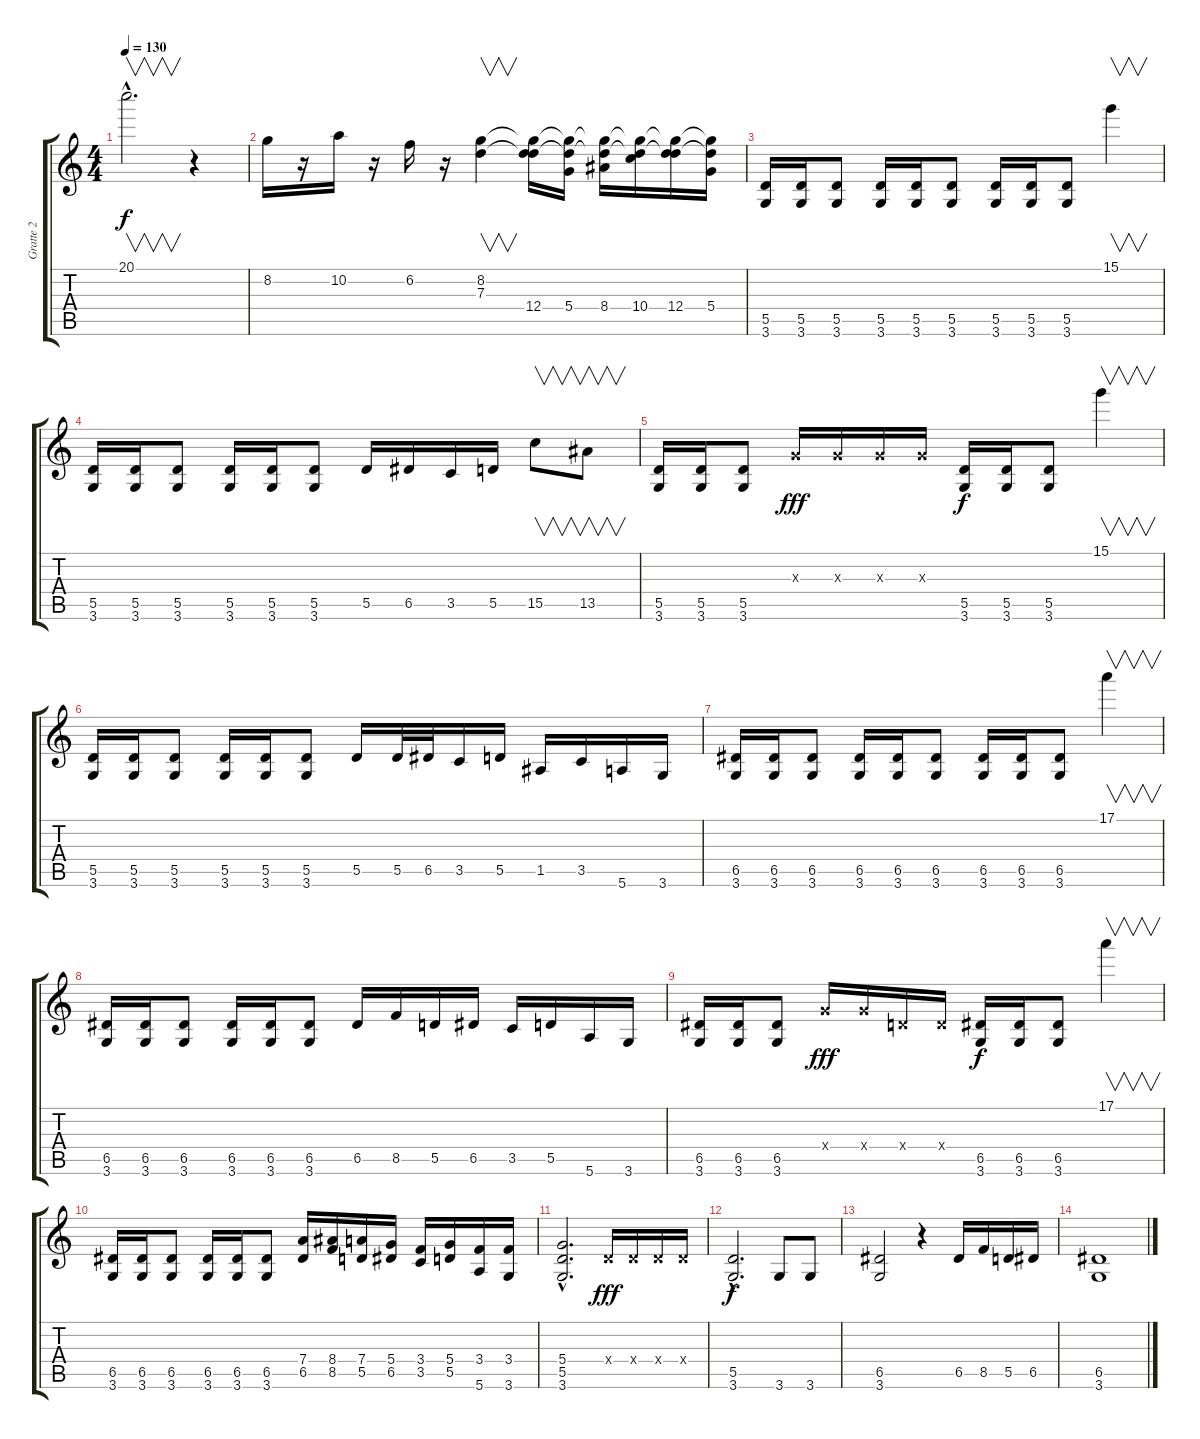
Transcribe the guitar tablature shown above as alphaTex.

\track ("Gratte 2" "Gratte 2") {instrument overdrivenguitar}
\staff {score tabs}
\tuning (E4 B3 G3 D3 A2 E2) {hide}
\ts (4 4)
\tempo 130
\clef g2
\ks c
20.1{hac}.2{v d dy f} r.4 |
8.2.16 r.16 10.2.16 r.16 6.2.16 r.16 (8.2 7.3).4{v} (8.2{t} 7.3{t} 12.4).16 (8.2{t} 7.3{t} 5.4).16 (8.2{t} 7.3{t} 8.4).16 (8.2{t} 7.3{t} 10.4).16 (8.2{t} 7.3{t} 12.4).16 (8.2{t} 7.3{t} 5.4).16 |
(5.5 3.6).16 (5.5 3.6).16 (5.5 3.6).8 (5.5 3.6).16 (5.5 3.6).16 (5.5 3.6).8 (5.5 3.6).16 (5.5 3.6).16 (5.5 3.6).8 15.1.4{v} |
(5.5 3.6).16 (5.5 3.6).16 (5.5 3.6).8 (5.5 3.6).16 (5.5 3.6).16 (5.5 3.6).8 5.5.16 6.5.16 3.5.16 5.5.16 15.5.8{v} 13.5.8{v} |
(5.5 3.6).16 (5.5 3.6).16 (5.5 3.6).8 0.3{x}.16{dy fff} 0.3{x}.16 0.3{x}.16 0.3{x}.16 (5.5 3.6).16{dy f} (5.5 3.6).16 (5.5 3.6).8 15.1.4{v} |
(5.5 3.6).16 (5.5 3.6).16 (5.5 3.6).8 (5.5 3.6).16 (5.5 3.6).16 (5.5 3.6).8 5.5.16 5.5.32 6.5.32 3.5.16 5.5.16 1.5.16 3.5.16 5.6.16 3.6.16 |
(6.5 3.6).16 (6.5 3.6).16 (6.5 3.6).8 (6.5 3.6).16 (6.5 3.6).16 (6.5 3.6).8 (6.5 3.6).16 (6.5 3.6).16 (6.5 3.6).8 17.1.4{v} |
(6.5 3.6).16 (6.5 3.6).16 (6.5 3.6).8 (6.5 3.6).16 (6.5 3.6).16 (6.5 3.6).8 6.5.16 8.5.16 5.5.16 6.5.16 3.5.16 5.5.16 5.6.16 3.6.16 |
(6.5 3.6).16 (6.5 3.6).16 (6.5 3.6).8 5.4{x}.16{dy fff} 5.4{x}.16 0.4{x}.16 0.4{x}.16 (6.5 3.6).16{dy f} (6.5 3.6).16 (6.5 3.6).8 17.1.4{v} |
(6.5 3.6).16 (6.5 3.6).16 (6.5 3.6).8 (6.5 3.6).16 (6.5 3.6).16 (6.5 3.6).8 (7.4 6.5).16 (8.4 8.5).16 (7.4 5.5).16 (5.4 6.5).16 (3.4 3.5).16 (5.4 5.5).16 (3.4 5.6).16 (3.4 3.6).16 |
(5.4{hac} 5.5{hac} 3.6{hac}).2{d} 0.4{x}.16{dy fff} 0.4{x}.16 0.4{x}.16 0.4{x}.16 |
(5.5{hac} 3.6{hac}).2{d dy f} 3.6.8 3.6.8 |
(6.5 3.6).2 r.4 6.5.16 8.5.16 5.5.16 6.5.16 |
(6.5 3.6).1
